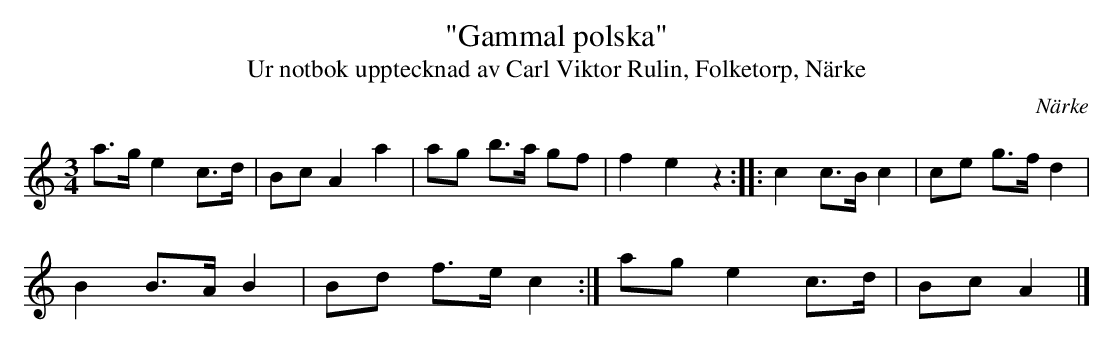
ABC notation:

X:1
T:"Gammal polska"
T:Ur notbok upptecknad av Carl Viktor Rulin, Folketorp, Närke
O:Närke
M:3/4
L:1/8
K:Am
a>g e2 c>d | Bc A2 a2 | ag b>a gf | f2 e2 z2 :: c2 c>B c2 | ce g>f d2 |
B2 B>A B2 | Bd f>e c2 :| ag e2 c>d | Bc A2 |]
